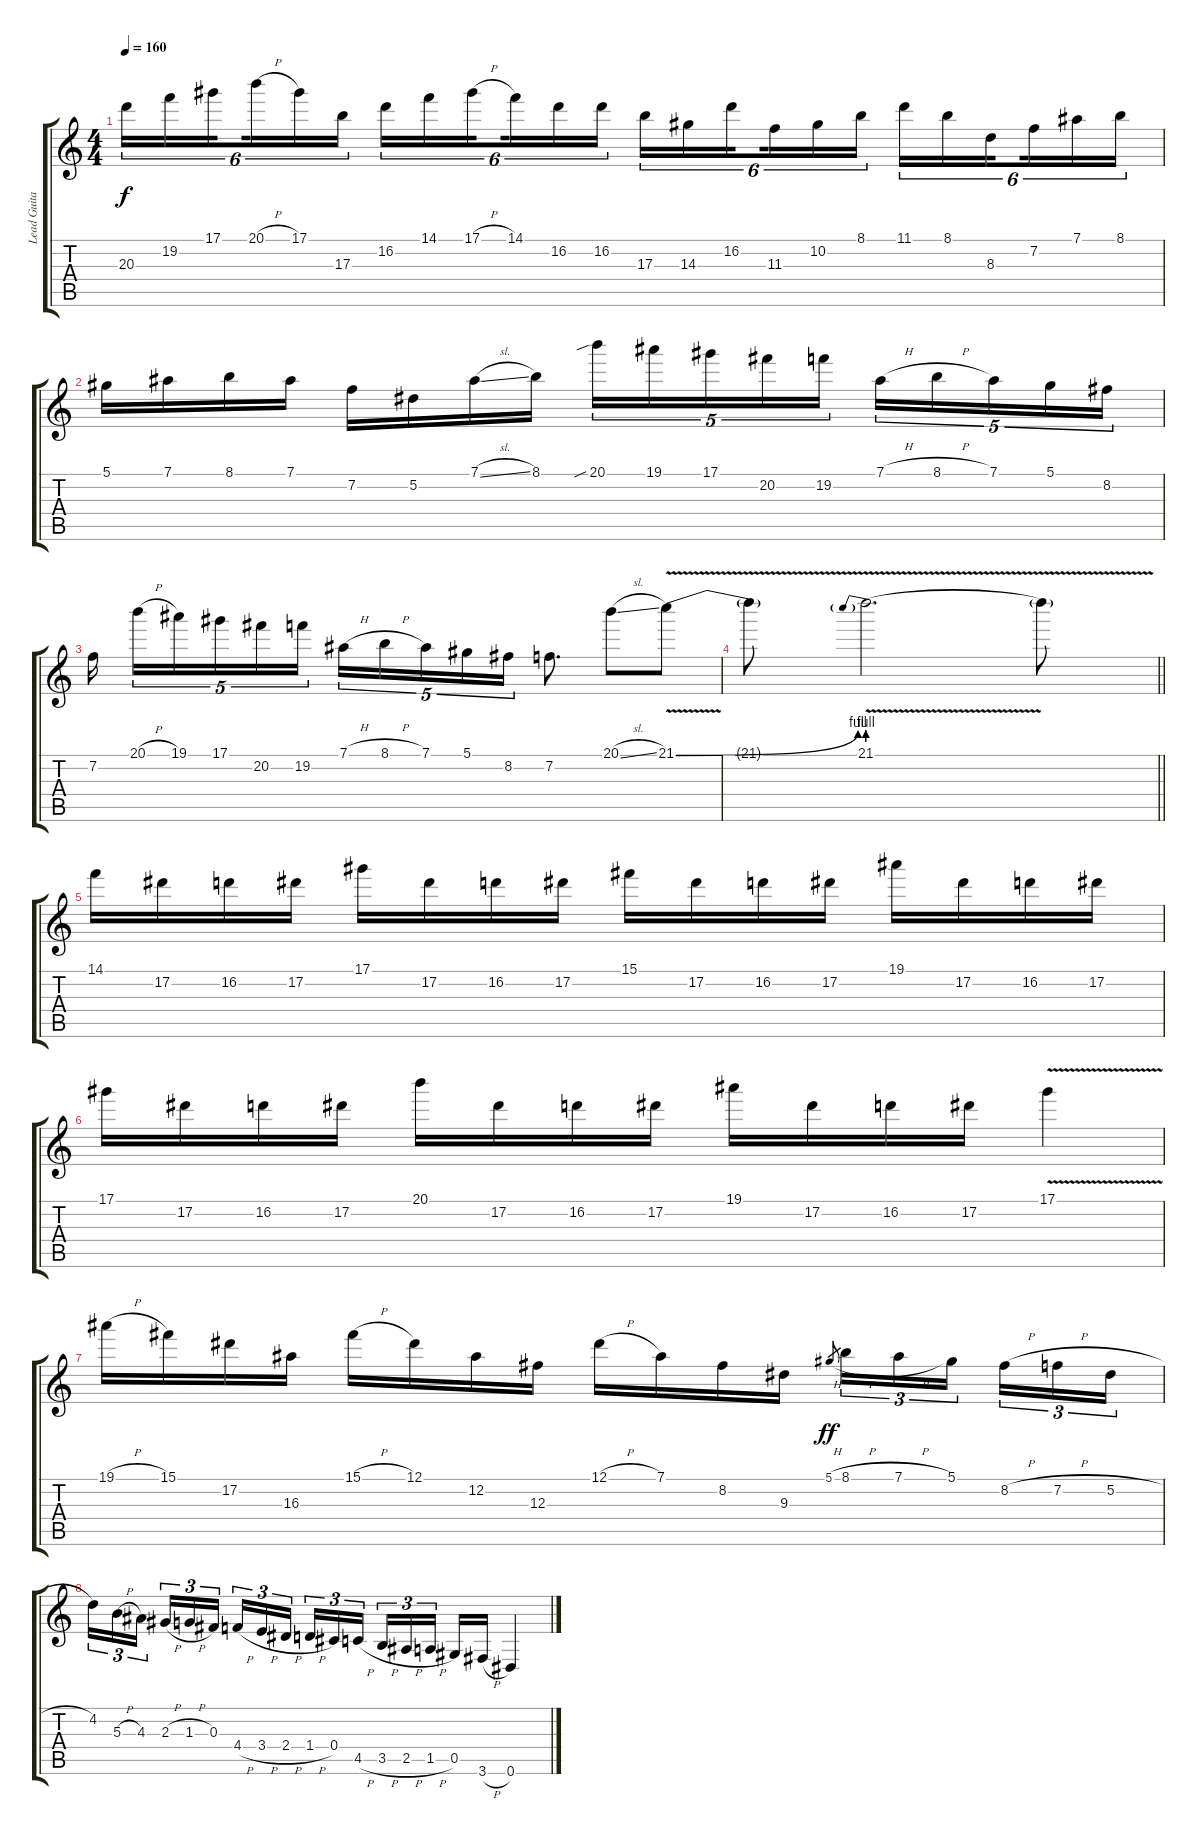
\track ("Lead Guitar" "Lead Guita") {instrument overdrivenguitar}
\staff {score tabs}
\tuning (Eb4 Bb3 Gb3 Db3 Ab2 Eb2) {hide}
\ts (4 4)
\tempo 160
\clef g2
\ks c
20.3.16{tu (6 4) dy f} 19.2.16{tu (6 4)} 17.1.16{tu (6 4) beam splitsecondary} 20.1{h}.16{tu (6 4)} 17.1.16{tu (6 4)} 17.3.16{tu (6 4)} 16.2.16{tu (6 4)} 14.1.16{tu (6 4)} 17.1{h}.16{tu (6 4) beam splitsecondary} 14.1.16{tu (6 4)} 16.2.16{tu (6 4)} 16.2.16{tu (6 4)} 17.3.16{tu (6 4)} 14.3.16{tu (6 4)} 16.2.16{tu (6 4) beam splitsecondary} 11.3.16{tu (6 4)} 10.2.16{tu (6 4)} 8.1.16{tu (6 4)} 11.1.16{tu (6 4)} 8.1.16{tu (6 4)} 8.3.16{tu (6 4) beam splitsecondary} 7.2.16{tu (6 4)} 7.1.16{tu (6 4)} 8.1.16{tu (6 4)} |
5.1.16 7.1.16 8.1.16 7.1.16 7.2.16 5.2.16 7.1{sl}.16 8.1.16 20.1{sib}.16{tu (5 4)} 19.1.16{tu (5 4)} 17.1.16{tu (5 4)} 20.2.16{tu (5 4)} 19.2.16{tu (5 4)} 7.1{h}.16{tu (5 4)} 8.1{h}.16{tu (5 4)} 7.1.16{tu (5 4)} 5.1.16{tu (5 4)} 8.2.16{tu (5 4)} |
7.2.16{beam splitsecondary} 20.1{h}.16{tu (5 4)} 19.1.16{tu (5 4)} 17.1.16{tu (5 4)} 20.2.16{tu (5 4)} 19.2.16{tu (5 4) beam splitsecondary} 7.1{h}.16{tu (5 4)} 8.1{h}.16{tu (5 4)} 7.1.16{tu (5 4)} 5.1.16{tu (5 4)} 8.2.16{tu (5 4)} 7.2.8{d} 20.1{sl}.8 21.1{be (bend 0 0 60 4) v}.8 |
\barLineRight lightlight
21.1{t}.8 21.1{be (prebend 0 4 60 4) v}.2{d} 21.1{t}.8 |
14.1.16{txt ""} 17.2.16 16.2.16 17.2.16 17.1.16 17.2.16 16.2.16 17.2.16 15.1.16 17.2.16 16.2.16 17.2.16 19.1.16 17.2.16 16.2.16 17.2.16 |
17.1.16 17.2.16 16.2.16 17.2.16 20.1.16 17.2.16 16.2.16 17.2.16 19.1.16 17.2.16 16.2.16 17.2.16 17.1{v}.4 |
19.1{h}.16 15.1.16 17.2.16 16.3.16 15.1{h}.16 12.1.16 12.2.16 12.3.16 12.1{h}.16 7.1.16 8.2.16 9.3.16 5.1{h}.8{gr dy ff} 8.1{h}.16{tu (3 2)} 7.1{h}.16{tu (3 2)} 5.1.16{tu (3 2) beam splitsecondary} 8.2{h}.16{tu (3 2)} 7.2{h}.16{tu (3 2)} 5.2{h}.16{tu (3 2)} |
4.2.16{tu (3 2)} 5.3{h}.16{tu (3 2)} 4.3.16{tu (3 2) beam splitsecondary} 2.3{h}.16{tu (3 2)} 1.3{h}.16{tu (3 2)} 0.3.16{tu (3 2)} 4.4{h}.16{tu (3 2)} 3.4{h}.16{tu (3 2)} 2.4{h}.16{tu (3 2) beam splitsecondary} 1.4{h}.16{tu (3 2)} 0.4.16{tu (3 2)} 4.5{h}.16{tu (3 2)} 3.5{h}.16{tu (3 2)} 2.5{h}.16{tu (3 2)} 1.5{h}.16{tu (3 2) beam splitsecondary} 0.5.16 3.6{h}.16 0.6.4
